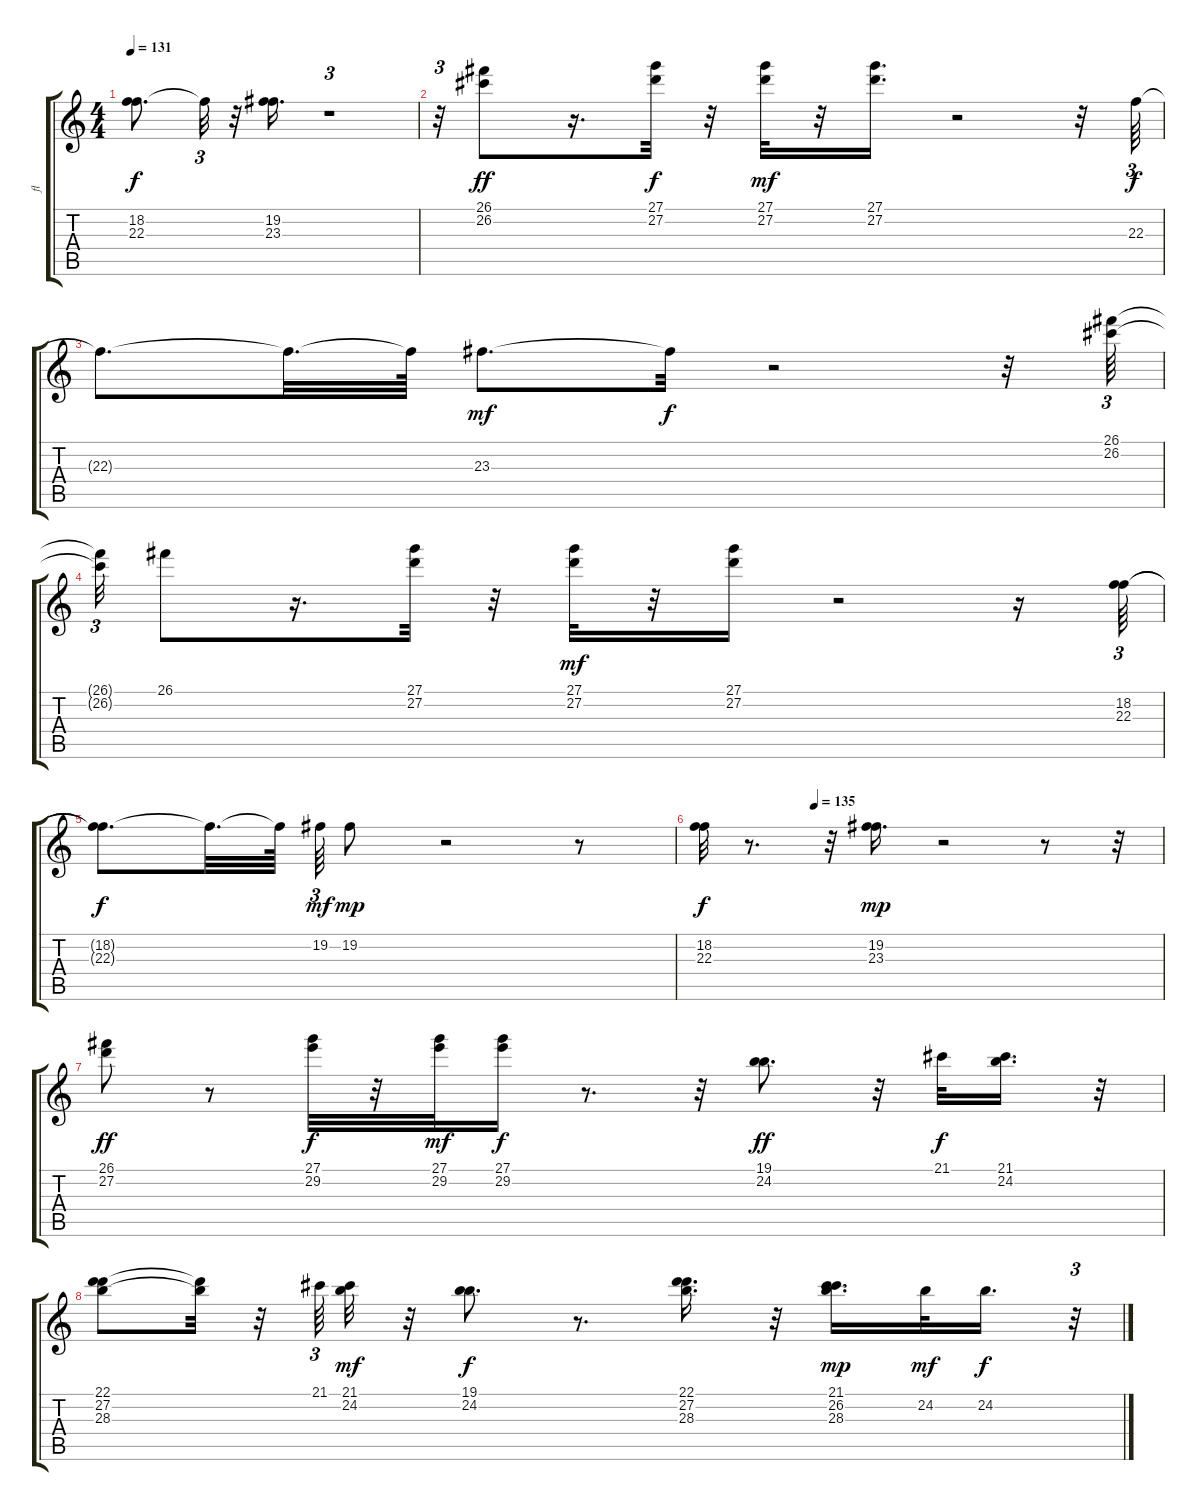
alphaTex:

\track ("fl" "fl") {instrument flute}
\staff {score tabs}
\tuning (E4 B3 G3 D3 A2 E2) {hide}
\ts (4 4)
\tempo 131
\clef g2
\ks c
(18.2{t} 22.3{t}).8{d dy f} 22.3{t}.32{tu (3 2)} r.32 (19.2 23.3).16{d} r.1{tu (3 2)} |
r.32{tu (3 2)} (26.1 26.2).8{dy ff} r.16{d} (27.1 27.2).32{dy f} r.32 (27.1 27.2).32{dy mf} r.32 (27.1 27.2).16{d} r.2 r.32 22.3.64{tu (3 2) dy f} |
22.3{t}.8{d} 22.3{t}.32{d} 22.3{t}.64 23.3.8{d dy mf} 23.3{t}.32{dy f} r.2 r.32 (26.1 26.2).64{tu (3 2)} |
(26.1{t} 26.2{t}).32{tu (3 2)} 26.1.8 r.16{d} (27.1 27.2).32 r.32 (27.1 27.2).32{dy mf} r.32 (27.1 27.2).16 r.2 r.16 (18.2 22.3).64{tu (3 2)} |
(18.2{t} 22.3{t}).8{d dy f} 22.3{t}.32{d} 22.3{t}.64 19.2.64{tu (3 2) dy mf} 19.2.8{dy mp} r.2 r.8 |
\tempo (135 0.25)
(18.2 22.3).32{dy f} r.8{d} r.32 (19.2 23.3).16{d dy mp} r.2 r.8 r.32 |
(26.1 27.2).8{dy ff} r.8 (27.1 29.2).32{dy f} r.32 (27.1 29.2).32{dy mf} (27.1 29.2).16{dy f} r.8{d} r.32 (19.1 24.2).8{d dy ff} r.32 21.1.32{dy f} (21.1 24.2).16{d} r.32 |
(22.1 27.2 28.3).8 (27.2{t} 28.3{t}).32 r.32 21.1.64{tu (3 2)} (21.1 24.2).32{dy mf} r.32 (19.1 24.2).8{d dy f} r.8{d} (22.1 27.2 28.3).16{d} r.32 (21.1 26.2 28.3).16{d dy mp} 24.2.32{dy mf} 24.2.16{d dy f} r.32{tu (3 2)}
